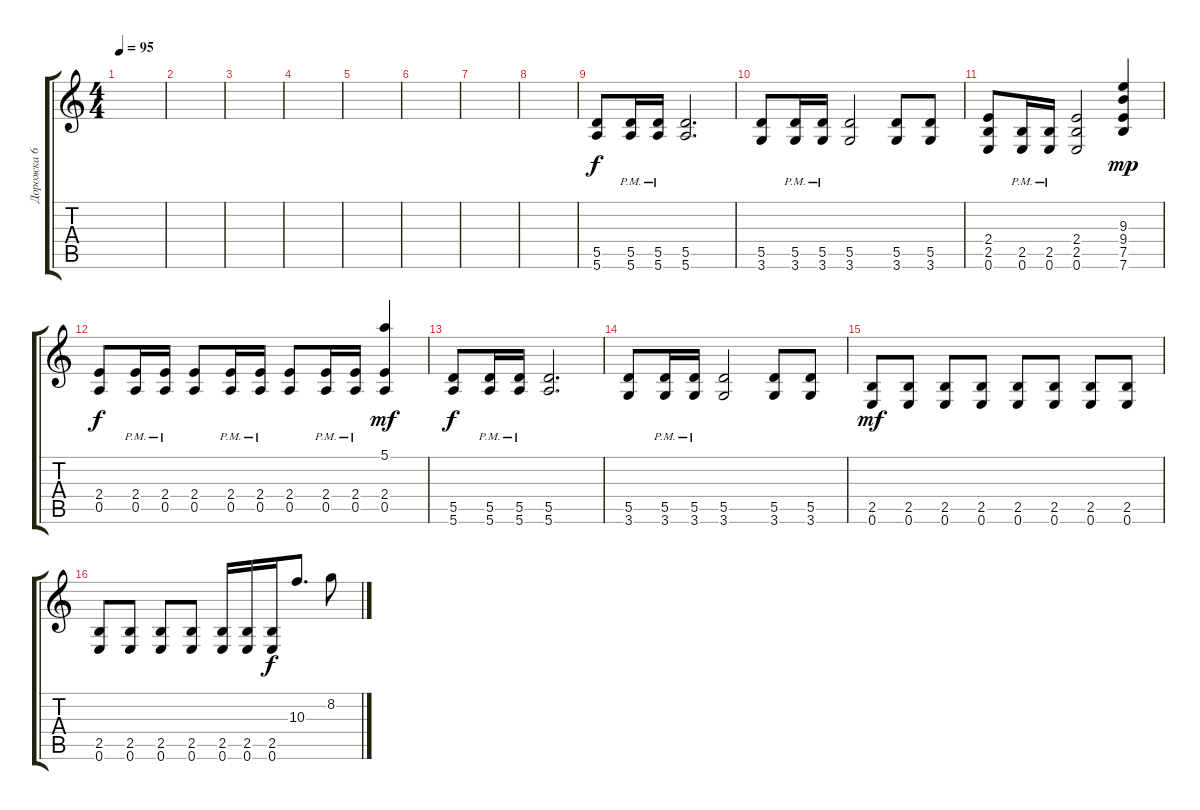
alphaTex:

\track ("Дорожка 6" "Дорожка 6") {instrument distortionguitar}
\staff {score tabs}
\tuning (E4 B3 G3 D3 A2 E2) {hide}
\ts (4 4)
\tempo 95
\clef g2
\ks c
|
|
|
|
|
|
|
|
(5.5 5.6).8 (5.5{pm} 5.6{pm}).16 (5.5{pm} 5.6{pm}).16 (5.5 5.6).2{d} |
(5.5 3.6).8 (5.5{pm} 3.6{pm}).16 (5.5{pm} 3.6{pm}).16 (5.5 3.6).2 (5.5 3.6).8 (5.5 3.6).8 |
(2.4 2.5 0.6).8 (2.5{pm} 0.6{pm}).16 (2.5{pm} 0.6{pm}).16 (2.4 2.5 0.6).2 (9.3 9.4 7.5 7.6).4{dy mp} |
(2.4 0.5).8{dy f} (2.4{pm} 0.5{pm}).16 (2.4{pm} 0.5{pm}).16 (2.4 0.5).8 (2.4{pm} 0.5{pm}).16 (2.4{pm} 0.5{pm}).16 (2.4 0.5).8 (2.4{pm} 0.5{pm}).16 (2.4{pm} 0.5{pm}).16 (5.1 2.4 0.5).4{dy mf} |
(5.5 5.6).8{dy f} (5.5{pm} 5.6{pm}).16 (5.5{pm} 5.6{pm}).16 (5.5 5.6).2{d} |
(5.5 3.6).8 (5.5{pm} 3.6{pm}).16 (5.5{pm} 3.6{pm}).16 (5.5 3.6).2 (5.5 3.6).8 (5.5 3.6).8 |
(2.5 0.6).8{dy mf} (2.5 0.6).8 (2.5 0.6).8 (2.5 0.6).8 (2.5 0.6).8 (2.5 0.6).8 (2.5 0.6).8 (2.5 0.6).8 |
(2.5 0.6).8 (2.5 0.6).8 (2.5 0.6).8 (2.5 0.6).8 (2.5 0.6).16 (2.5 0.6).16 (2.5 0.6).16{dy f} 10.3.8{d volume 0} 8.2.8
